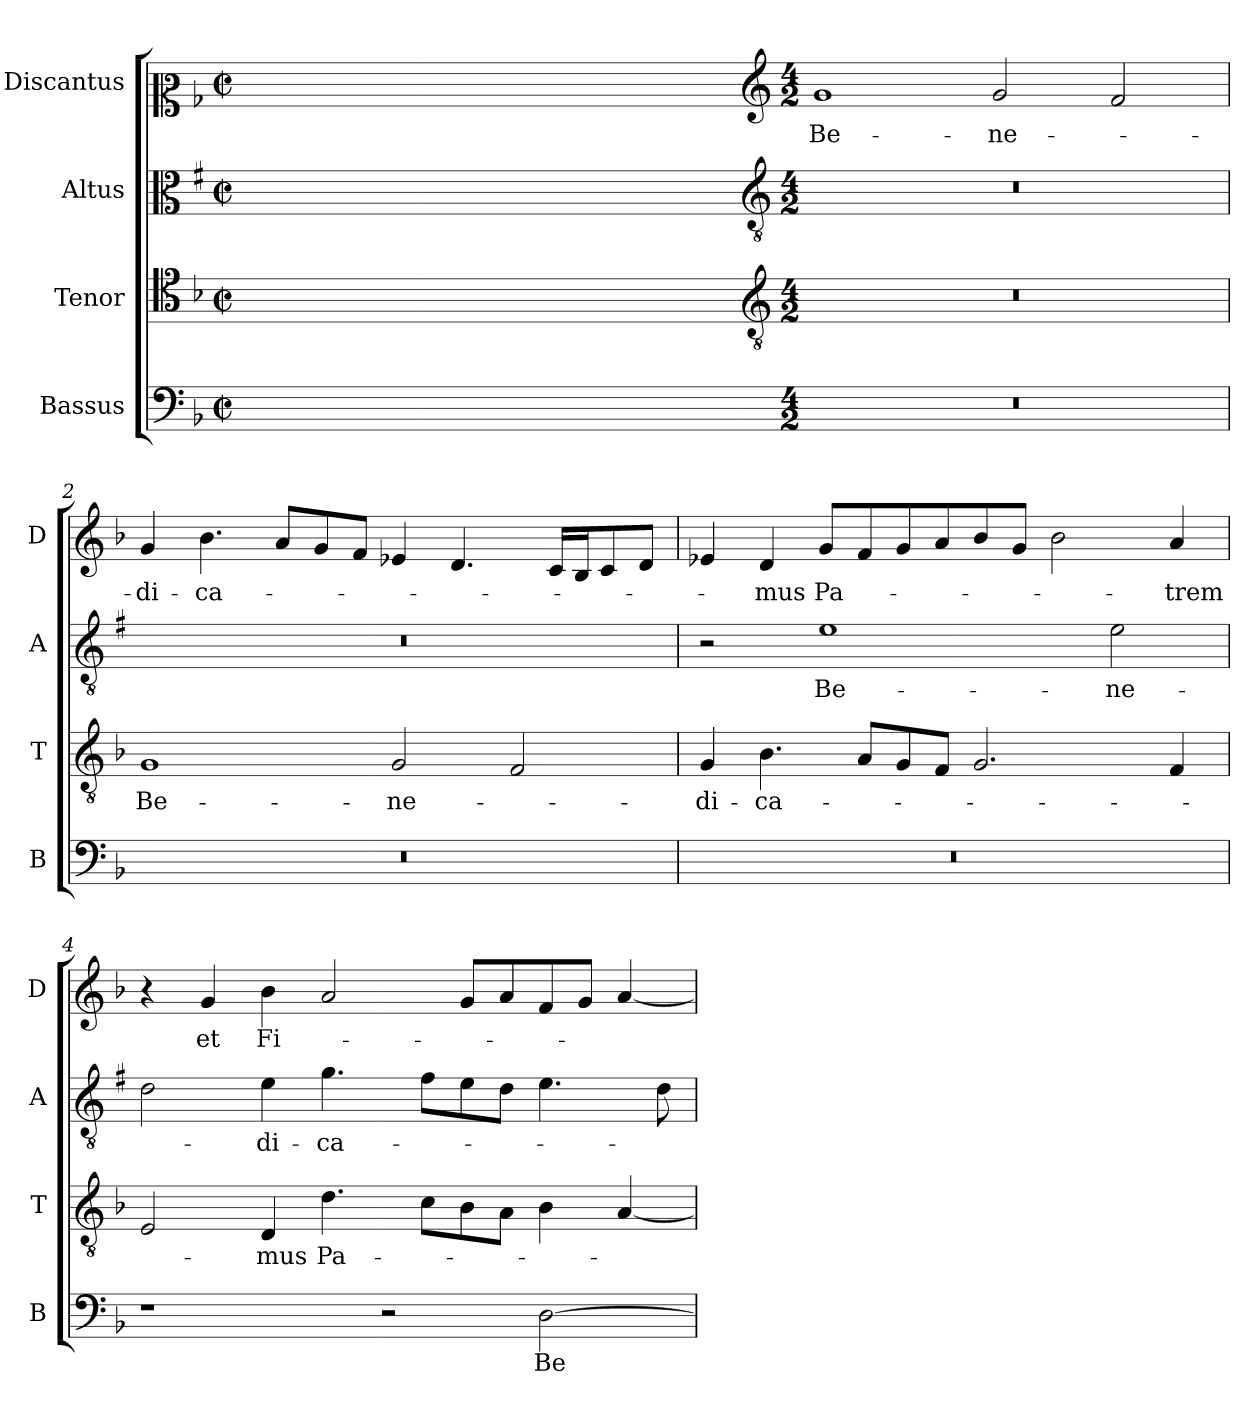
**kern	**text	**kern	**text	**kern	**text	**kern	**text
*part4	*part4	*part3	*part3	*part2	*part2	*part1	*part1
*staff4	*staff4	*staff3	*staff3	*staff2	*staff2	*staff1	*staff1
*I"Bassus	*	*I"Tenor	*	*I"Altus	*	*I"Discantus	*
*I'B	*	*I'T	*	*I'A	*	*I'D	*
*clefF4	*	*clefC4	*	*clefC3	*	*clefC2	*
*	*	*	*	*ITrd1c2	*	*	*
*k[b-]	*	*k[b-]	*	*k[b-]	*	*k[b-]	*
*F:	*	*F:	*	*F:	*	*F:	*
*M2/2	*	*M2/2	*	*M2/2	*	*M2/2	*
*met(c|)	*	*met(c|)	*	*met(c|)	*	*met(c|)	*
=	=	=	=	=	=	=	=
1ryy	.	1ryy	.	1ryy	.	1ryy	.
=1X-	=1X-	=1X-	=1X-	=1X-	=1X-	=1X-	=1X-
4ryy	.	4ryy	.	4ryy	.	4ryy	.
4ryy	.	4ryy	.	4ryy	.	4ryy	.
4ryy	.	4ryy	.	4ryy	.	4ryy	.
4ryy	.	4ryy	.	4ryy	.	4ryy	.
=1-	=1-	=1-	=1-	=1-	=1-	=1-	=1-
*	*	*clefGv2	*	*clefGv2	*	*clefG2	*
*M4/2	*	*M4/2	*	*M4/2	*	*M4/2	*
!	!	!	!	!	!	!	!LO:LY:b
0r	.	0r	.	0r	.	1g	Be-
!	!	!	!	!	!	!	!LO:LY:b
.	.	.	.	.	.	2g/	-ne-
.	.	.	.	.	.	2f/	.
=2	=2	=2	=2	=2	=2	=2	=2
!	!	!	!LO:LY:b	!	!	!	!LO:LY:b
0r	.	1G	Be-	0r	.	4g/	-di-
!	!	!	!	!	!	!	!LO:LY:b
.	.	.	.	.	.	4.b-\	-ca-
.	.	.	.	.	.	8a/L	.
.	.	.	.	.	.	8g/	.
.	.	.	.	.	.	8f/J	.
!	!	!	!LO:LY:b	!	!	!	!
.	.	2G/	-ne-	.	.	4e-X/	.
.	.	.	.	.	.	4.d/	.
.	.	2F/	.	.	.	.	.
.	.	.	.	.	.	16c/LL	.
.	.	.	.	.	.	16B-/J	.
.	.	.	.	.	.	8c/	.
.	.	.	.	.	.	8d/J	.
=3	=3	=3	=3	=3	=3	=3	=3
!	!	!	!LO:LY:b	!	!	!	!
0r	.	4G/	-di-	2r	.	4e-X/	.
!	!	!	!LO:LY:b	!	!	!	!LO:LY:b
.	.	4.B-\	-ca-	.	.	4d/	-mus
!	!	!	!	!	!LO:LY:b	!	!LO:LY:b
.	.	.	.	1d	Be-	8g/L	Pa-
.	.	8A/L	.	.	.	8f/	.
.	.	8G/	.	.	.	8g/	.
.	.	8F/J	.	.	.	8a/	.
.	.	2.G/	.	.	.	8b-/	.
.	.	.	.	.	.	8g/J	.
.	.	.	.	.	.	2b-\	.
!	!	!	!	!	!LO:LY:b	!	!
.	.	.	.	2d\	-ne-	.	.
!	!	!	!	!	!	!	!LO:LY:b
.	.	4F/	.	.	.	4a/	-trem
!!LO:LB:g=z
=4	=4	=4	=4	=4	=4	=4	=4
1r	.	2E/	.	2c\	.	4r	.
!	!	!	!	!	!	!	!LO:LY:b
.	.	.	.	.	.	4g/	et
!	!	!	!LO:LY:b	!	!LO:LY:b	!	!LO:LY:b
.	.	4D/	-mus	4d\	-di-	4b-\	Fi-
!	!	!	!LO:LY:b	!	!LO:LY:b	!	!
.	.	4.d\	Pa-	4.f\	-ca-	2a/	.
2r	.	.	.	.	.	.	.
.	.	8c\L	.	8e\L	.	.	.
.	.	8B-\	.	8d\	.	8g/L	.
.	.	8A\J	.	8c\J	.	8a/	.
!	!LO:LY:b	!	!	!	!	!	!
[2D\	Be-	4B-\	.	4.d\	.	8f/	.
.	.	.	.	.	.	8g/J	.
.	.	[4A/	.	.	.	[4a/	.
.	.	.	.	8c\	.	.	.
=	=	=	=	=	=	=	=
*-	*-	*-	*-	*-	*-	*-	*-
